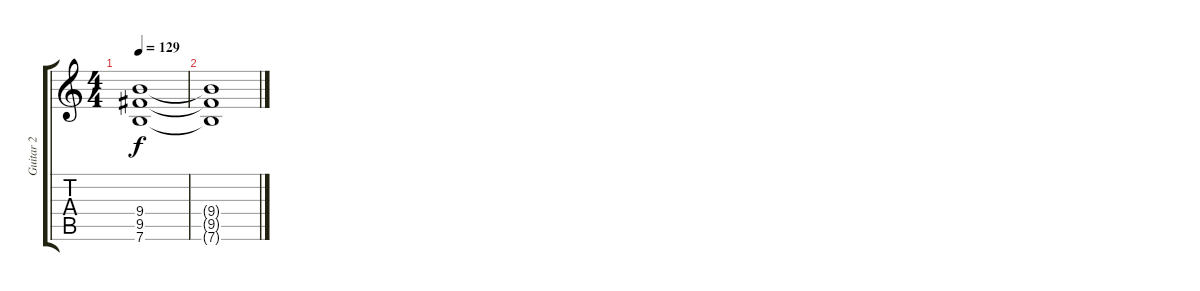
\track ("Guitar 2" "Guitar 2") {instrument overdrivenguitar}
\staff {score tabs}
\tuning (E4 B3 G3 D3 A2 E2) {hide}
\ts (4 4)
\tempo 129
\clef g2
\ks c
(9.4{t} 9.5{t} 7.6{t}).1{dy f} |
(9.4{t} 9.5{t} 7.6{t}).1
